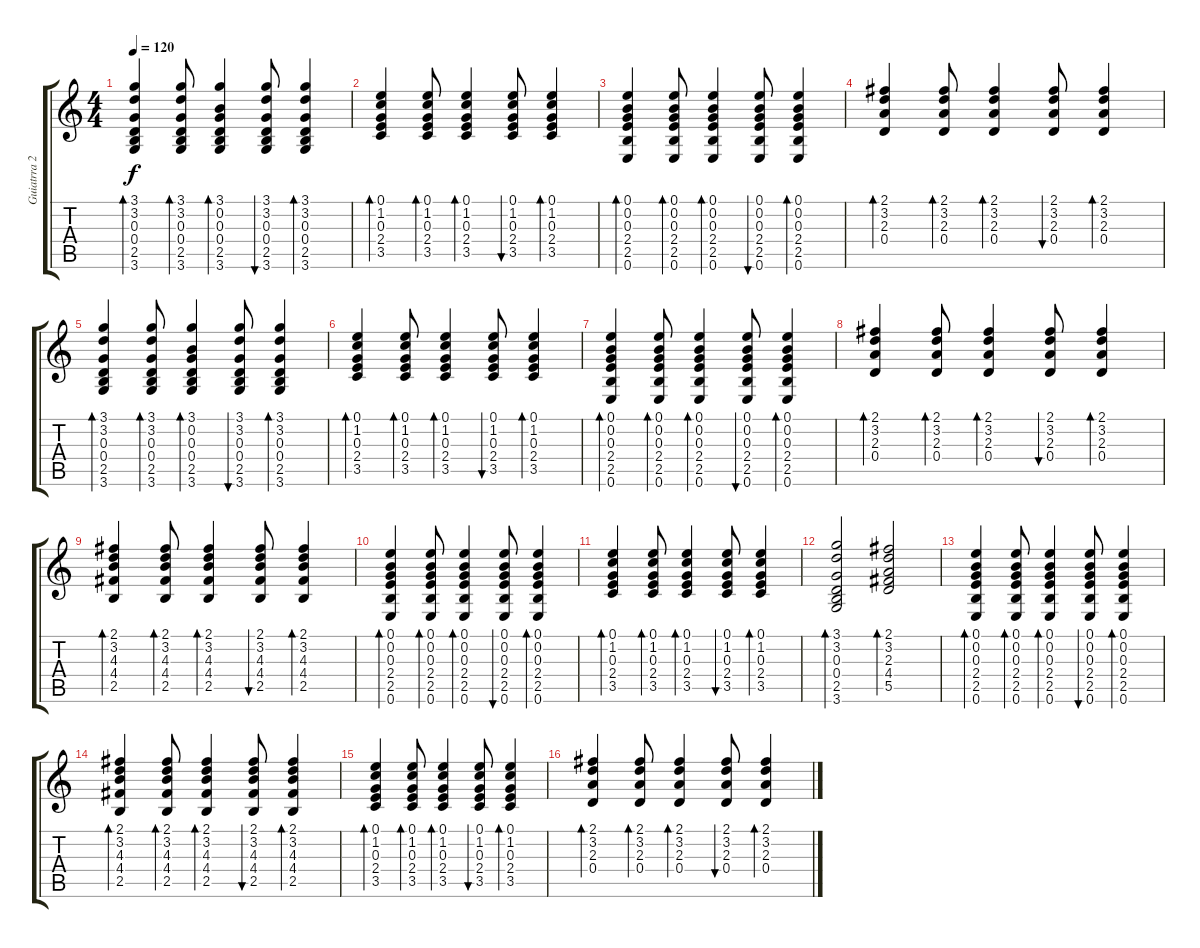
\track ("Guiatrra 2 (armonia)" "Guiatrra 2") {instrument acousticguitarnylon}
\staff {score tabs}
\tuning (E4 B3 G3 D3 A2 E2) {hide}
\ts (4 4)
\tempo 120
\clef g2
\ks c
(3.1 3.2 0.3 0.4 2.5 3.6).4{bd 30 dy f} (3.1 3.2 0.3 0.4 2.5 3.6).8{bd 30} (3.1 0.2 0.3 0.4 2.5 3.6).4{bd 30} (3.1 3.2 0.3 0.4 2.5 3.6).8{bu 30} (3.1 3.2 0.3 0.4 2.5 3.6).4{bd 30} |
(0.1 1.2 0.3 2.4 3.5).4{bd 30} (0.1 1.2 0.3 2.4 3.5).8{bd 30} (0.1 1.2 0.3 2.4 3.5).4{bd 30} (0.1 1.2 0.3 2.4 3.5).8{bu 30} (0.1 1.2 0.3 2.4 3.5).4{bd 30} |
(0.1 0.2 0.3 2.4 2.5 0.6).4{bd 30} (0.1 0.2 0.3 2.4 2.5 0.6).8{bd 30} (0.1 0.2 0.3 2.4 2.5 0.6).4{bd 30} (0.1 0.2 0.3 2.4 2.5 0.6).8{bu 30} (0.1 0.2 0.3 2.4 2.5 0.6).4{bd 30} |
(2.1 3.2 2.3 0.4).4{bd 30} (2.1 3.2 2.3 0.4).8{bd 30} (2.1 3.2 2.3 0.4).4{bd 30} (2.1 3.2 2.3 0.4).8{bu 30} (2.1 3.2 2.3 0.4).4{bd 30} |
(3.1 3.2 0.3 0.4 2.5 3.6).4{bd 30} (3.1 3.2 0.3 0.4 2.5 3.6).8{bd 30} (3.1 0.2 0.3 0.4 2.5 3.6).4{bd 30} (3.1 3.2 0.3 0.4 2.5 3.6).8{bu 30} (3.1 3.2 0.3 0.4 2.5 3.6).4{bd 30} |
(0.1 1.2 0.3 2.4 3.5).4{bd 30} (0.1 1.2 0.3 2.4 3.5).8{bd 30} (0.1 1.2 0.3 2.4 3.5).4{bd 30} (0.1 1.2 0.3 2.4 3.5).8{bu 30} (0.1 1.2 0.3 2.4 3.5).4{bd 30} |
(0.1 0.2 0.3 2.4 2.5 0.6).4{bd 30} (0.1 0.2 0.3 2.4 2.5 0.6).8{bd 30} (0.1 0.2 0.3 2.4 2.5 0.6).4{bd 30} (0.1 0.2 0.3 2.4 2.5 0.6).8{bu 30} (0.1 0.2 0.3 2.4 2.5 0.6).4{bd 30} |
(2.1 3.2 2.3 0.4).4{bd 30} (2.1 3.2 2.3 0.4).8{bd 30} (2.1 3.2 2.3 0.4).4{bd 30} (2.1 3.2 2.3 0.4).8{bu 30} (2.1 3.2 2.3 0.4).4{bd 30} |
(2.1 3.2 4.3 4.4 2.5).4{bd 30} (2.1 3.2 4.3 4.4 2.5).8{bd 30} (2.1 3.2 4.3 4.4 2.5).4{bd 30} (2.1 3.2 4.3 4.4 2.5).8{bu 30} (2.1 3.2 4.3 4.4 2.5).4{bd 30} |
(0.1 0.2 0.3 2.4 2.5 0.6).4{bd 30} (0.1 0.2 0.3 2.4 2.5 0.6).8{bd 30} (0.1 0.2 0.3 2.4 2.5 0.6).4{bd 30} (0.1 0.2 0.3 2.4 2.5 0.6).8{bu 30} (0.1 0.2 0.3 2.4 2.5 0.6).4{bd 30} |
(0.1 1.2 0.3 2.4 3.5).4{bd 30} (0.1 1.2 0.3 2.4 3.5).8{bd 30} (0.1 1.2 0.3 2.4 3.5).4{bd 30} (0.1 1.2 0.3 2.4 3.5).8{bu 30} (0.1 1.2 0.3 2.4 3.5).4{bd 30} |
(3.1 3.2 0.3 0.4 2.5 3.6).2{bd 120} (2.1 3.2 2.3 4.4 5.5).2{bd 120} |
(0.1 0.2 0.3 2.4 2.5 0.6).4{bd 30} (0.1 0.2 0.3 2.4 2.5 0.6).8{bd 30} (0.1 0.2 0.3 2.4 2.5 0.6).4{bd 30} (0.1 0.2 0.3 2.4 2.5 0.6).8{bu 30} (0.1 0.2 0.3 2.4 2.5 0.6).4{bd 30} |
(2.1 3.2 4.3 4.4 2.5).4{bd 30} (2.1 3.2 4.3 4.4 2.5).8{bd 30} (2.1 3.2 4.3 4.4 2.5).4{bd 30} (2.1 3.2 4.3 4.4 2.5).8{bu 30} (2.1 3.2 4.3 4.4 2.5).4{bd 30} |
(0.1 1.2 0.3 2.4 3.5).4{bd 30} (0.1 1.2 0.3 2.4 3.5).8{bd 30} (0.1 1.2 0.3 2.4 3.5).4{bd 30} (0.1 1.2 0.3 2.4 3.5).8{bu 30} (0.1 1.2 0.3 2.4 3.5).4{bd 30} |
(2.1 3.2 2.3 0.4).4{bd 30} (2.1 3.2 2.3 0.4).8{bd 30} (2.1 3.2 2.3 0.4).4{bd 30} (2.1 3.2 2.3 0.4).8{bu 30} (2.1 3.2 2.3 0.4).4{bd 30}
